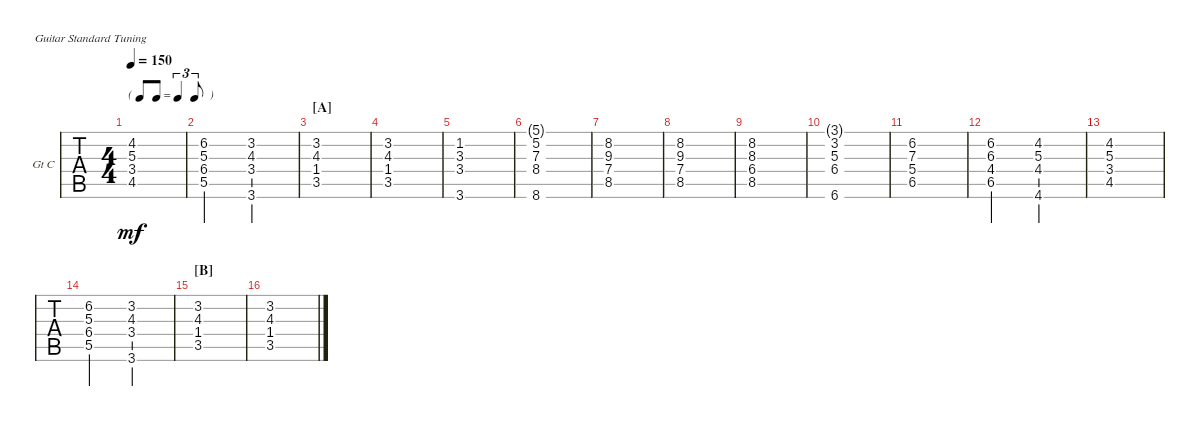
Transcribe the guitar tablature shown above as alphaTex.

\defaultSystemsLayout 4
\bracketExtendMode nobrackets
\firstSystemTrackNameOrientation horizontal
\otherSystemsTrackNameOrientation horizontal
\chordDiagramsInScore
\track ("Guitar Chords" "Gt C") {instrument acousticguitarsteel}
\staff {tabs}
\tuning (E4 B3 G3 D3 A2 E2)
\ts (4 4)
\tf triplet8th
\tempo 150
\clef g2
\ks cminor
(4.5 3.4 5.3 4.2).1{dy mf} |
(5.5 6.4 5.3 6.2).2 (3.6 3.4 4.3 3.2).2 |
\section ("A" "")
(3.5 1.4 4.3 3.2).1 |
(3.5 1.4 4.3 3.2).1 |
(3.6 3.4 3.3 1.2).1 |
(8.6 8.4 7.3 5.2 5.1{g}).1 |
(8.5 7.4 9.3 8.2).1 |
(8.5 7.4 9.3 8.2).1 |
(8.5 6.4 8.3 8.2).1 |
(6.6 6.4 5.3 3.2 3.1{g}).1 |
(6.5 5.4 7.3 6.2).1 |
(6.5 4.4 6.3 6.2).2 (4.6 4.4 5.3 4.2).2 |
(4.5 3.4 5.3 4.2).1 |
(5.5 6.4 5.3 6.2).2 (3.6 3.4 4.3 3.2).2 |
\section ("B" "")
(3.5 1.4 4.3 3.2).1 |
(3.5 1.4 4.3 3.2).1
